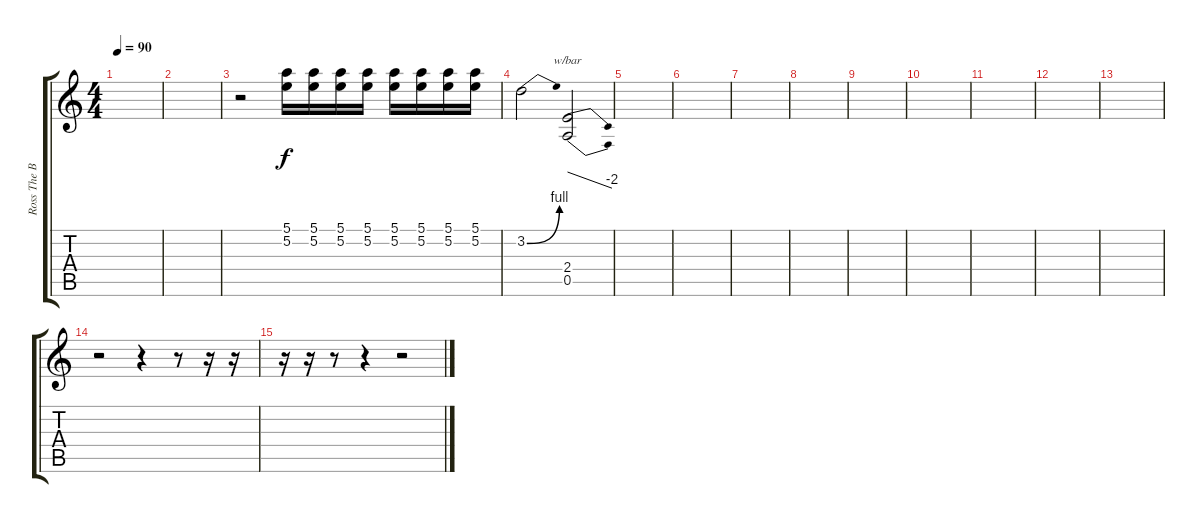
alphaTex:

\track ("Ross The Boss(2)" "Ross The B") {instrument distortionguitar}
\staff {score tabs}
\tuning (E4 B3 G3 D3 A2 E2) {hide}
\ts (4 4)
\tempo 90
\clef g2
\ks c
|
|
r.2 (5.1 5.2).16 (5.1 5.2).16 (5.1 5.2).16 (5.1 5.2).16 (5.1 5.2).16 (5.1 5.2).16 (5.1 5.2).16 (5.1 5.2).16 |
3.2{be (bend 0 0 60 4)}.2 (2.4 0.5).2{tbe (dive default 0 0 60 -8)} |
|
|
|
|
|
|
|
|
|
r.2 r.4 r.8 r.16 r.16 |
r.16 r.16 r.8 r.4 r.2
